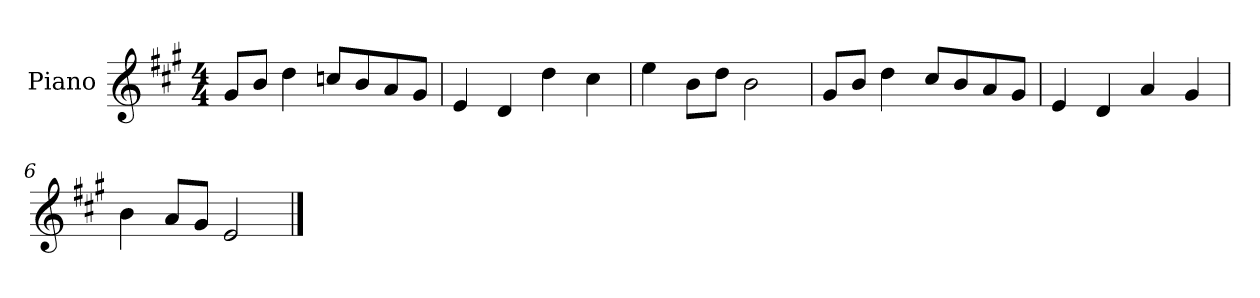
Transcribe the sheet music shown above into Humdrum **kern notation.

**kern
*part1
*staff1
*I"Piano
*I'P-no
*clefG2
*k[f#c#g#]
*M4/4
*MM90
=1
8g#/L
8b/J
4dd\
8ccn/L
8b/
8a/
8g#/J
=2
4e/
4d/
4dd\
4cc#\
=3
4ee\
8b\L
8dd\J
2b\
=4
8g#/L
8b/J
4dd\
8cc#/L
8b/
8a/
8g#/J
=5
4e/
4d/
4a/
4g#/
=6
4b\
8a/L
8g#/J
2e/
==
*-
